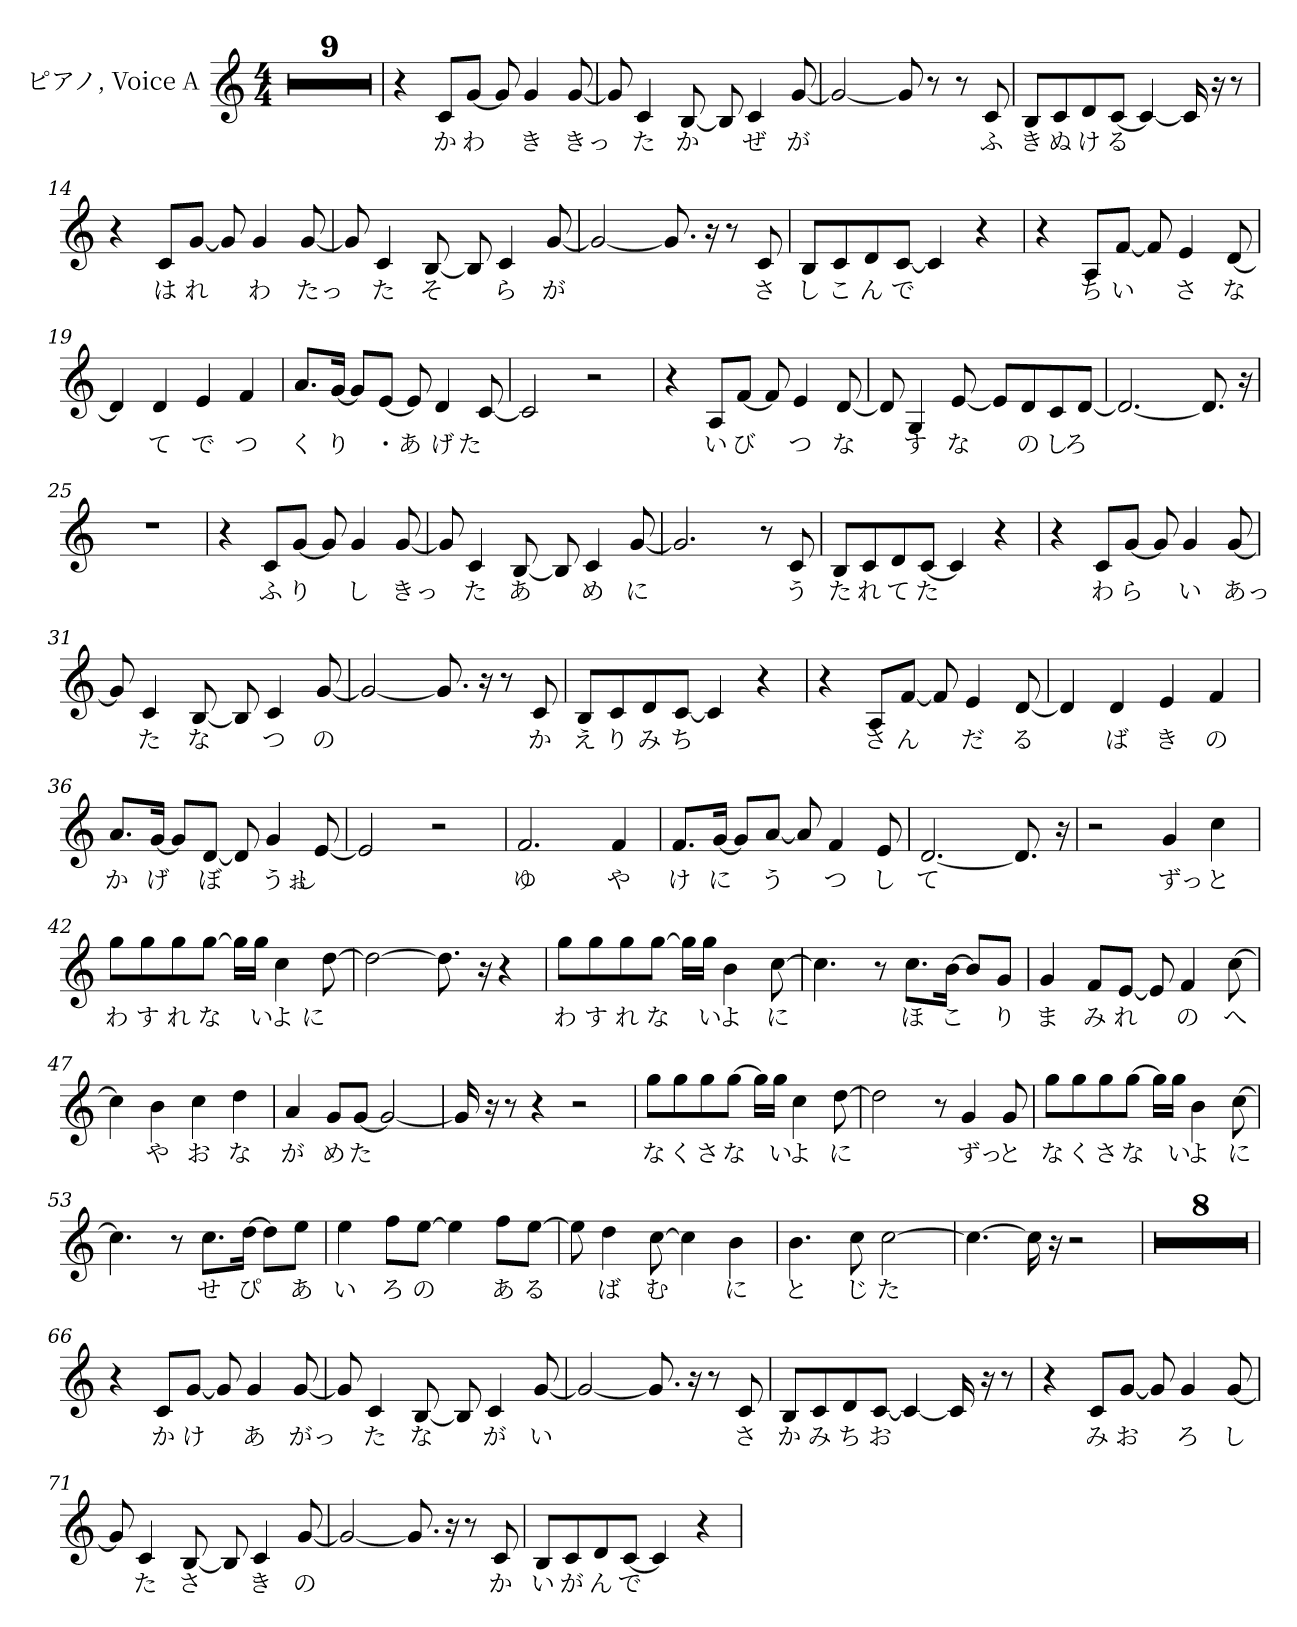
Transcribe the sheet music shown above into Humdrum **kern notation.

**kern	**text
*part1	*part1
*staff1	*staff1
*I"ピアノ, Voice A	*
*clefG2	*
*k[]	*
*M4/4	*
*MM137	*
=1	=1
1r	.
=2	=2
1r	.
=3	=3
1r	.
=4	=4
1r	.
=5	=5
1r	.
=6	=6
1r	.
=7	=7
1r	.
=8	=8
1r	.
=9	=9
1r	.
=10	=10
4r	.
!	!LO:LY:b
8c/L	か
!	!LO:LY:b
[8g/J	わ
8g/]	.
!	!LO:LY:b
4g/	き
!	!LO:LY:b
[8g/	きっ
=11	=11
8g/]	.
!	!LO:LY:b
4c/	た
!	!LO:LY:b
[8B/	か
8B/]	.
!	!LO:LY:b
4c/	ぜ
!	!LO:LY:b
[8g/	が
=12	=12
2g/_	.
8g/]	.
8r	.
8r	.
!	!LO:LY:b
8c/	ふ
!!LO:LB:g=z
=13	=13
!	!LO:LY:b
8B/L	き
!	!LO:LY:b
8c/	ぬ
!	!LO:LY:b
8d/	け
!	!LO:LY:b
[8c/J	る
4c/_	.
16c/]	.
16r	.
8r	.
=14	=14
4r	.
!	!LO:LY:b
8c/L	は
!	!LO:LY:b
[8g/J	れ
8g/]	.
!	!LO:LY:b
4g/	わ
!	!LO:LY:b
[8g/	たっ
=15	=15
8g/]	.
!	!LO:LY:b
4c/	た
!	!LO:LY:b
[8B/	そ
8B/]	.
!	!LO:LY:b
4c/	ら
!	!LO:LY:b
[8g/	が
=16	=16
2g/_	.
8.g/]	.
16r	.
8r	.
!	!LO:LY:b
8c/	さ
=17	=17
!	!LO:LY:b
8B/L	し
!	!LO:LY:b
8c/	こ
!	!LO:LY:b
8d/	ん
!	!LO:LY:b
[8c/J	で
4c/]	.
4r	.
!!LO:LB:g=z
=18	=18
4r	.
!	!LO:LY:b
8A/L	ち
!	!LO:LY:b
[8f/J	い
8f/]	.
!	!LO:LY:b
4e/	さ
!	!LO:LY:b
[8d/	な
=19	=19
4d/]	.
!	!LO:LY:b
4d/	て
!	!LO:LY:b
4e/	で
!	!LO:LY:b
4f/	つ
=20	=20
!	!LO:LY:b
8.a/L	く
!	!LO:LY:b
[16g/Jk	り
8g/L]	.
!	!LO:LY:b
[8e/J	・あ
8e/]	.
!	!LO:LY:b
4d/	げ
!	!LO:LY:b
[8c/	た
=21	=21
2c/]	.
2r	.
=22	=22
4r	.
!	!LO:LY:b
8A/L	い
!	!LO:LY:b
[8f/J	び
8f/]	.
!	!LO:LY:b
4e/	つ
!	!LO:LY:b
[8d/	な
=23	=23
8d/]	.
!	!LO:LY:b
4G/	す
!	!LO:LY:b
[8e/	な
8e/L]	.
!	!LO:LY:b
8d/	の
!	!LO:LY:b
8c/	し
!	!LO:LY:b
[8d/J	ろ
=24	=24
2.d/_	.
8.d/]	.
16r	.
!!LO:LB:g=z
=25	=25
1r	.
=26	=26
4r	.
!	!LO:LY:b
8c/L	ふ
!	!LO:LY:b
[8g/J	り
8g/]	.
!	!LO:LY:b
4g/	し
!	!LO:LY:b
[8g/	きっ
=27	=27
8g/]	.
!	!LO:LY:b
4c/	た
!	!LO:LY:b
[8B/	あ
8B/]	.
!	!LO:LY:b
4c/	め
!	!LO:LY:b
[8g/	に
=28	=28
2.g/]	.
8r	.
!	!LO:LY:b
8c/	う
=29	=29
!	!LO:LY:b
8B/L	た
!	!LO:LY:b
8c/	れ
!	!LO:LY:b
8d/	て
!	!LO:LY:b
[8c/J	た
4c/]	.
4r	.
=30	=30
4r	.
!	!LO:LY:b
8c/L	わ
!	!LO:LY:b
[8g/J	ら
8g/]	.
!	!LO:LY:b
4g/	い
!	!LO:LY:b
[8g/	あっ
!!LO:LB:g=z
=31	=31
8g/]	.
!	!LO:LY:b
4c/	た
!	!LO:LY:b
[8B/	な
8B/]	.
!	!LO:LY:b
4c/	つ
!	!LO:LY:b
[8g/	の
=32	=32
2g/_	.
8.g/]	.
16r	.
8r	.
!	!LO:LY:b
8c/	か
=33	=33
!	!LO:LY:b
8B/L	え
!	!LO:LY:b
8c/	り
!	!LO:LY:b
8d/	み
!	!LO:LY:b
[8c/J	ち
4c/]	.
4r	.
=34	=34
4r	.
!	!LO:LY:b
8A/L	さ
!	!LO:LY:b
[8f/J	ん
8f/]	.
!	!LO:LY:b
4e/	だ
!	!LO:LY:b
[8d/	る
=35	=35
4d/]	.
!	!LO:LY:b
4d/	ば
!	!LO:LY:b
4e/	き
!	!LO:LY:b
4f/	の
=36	=36
!	!LO:LY:b
8.a/L	か
!	!LO:LY:b
[16g/Jk	げ
8g/L]	.
!	!LO:LY:b
[8d/J	ぼ
8d/]	.
!	!LO:LY:b
4g/	うぉ
!	!LO:LY:b
[8e/	し
=37	=37
2e/]	.
2r	.
!!LO:LB:g=z
=38	=38
!	!LO:LY:b
2.f/	ゆ
!	!LO:LY:b
4f/	や
=39	=39
!	!LO:LY:b
8.f/L	け
!	!LO:LY:b
[16g/Jk	に
8g/L]	.
!	!LO:LY:b
[8a/J	う
8a/]	.
!	!LO:LY:b
4f/	つ
!	!LO:LY:b
8e/	し
=40	=40
!	!LO:LY:b
[2.d/	て
8.d/]	.
16r	.
=41	=41
2r	.
!	!LO:LY:b
4g/	ずっ
!	!LO:LY:b
4cc\	と
=42	=42
!	!LO:LY:b
8gg\L	わ
!	!LO:LY:b
8gg\	す
!	!LO:LY:b
8gg\	れ
!	!LO:LY:b
[8gg\J	な
16gg\LL]	.
!	!LO:LY:b
16gg\JJ	い
!	!LO:LY:b
4cc\	よ
!	!LO:LY:b
[8dd\	に
=43	=43
2dd\_	.
8.dd\]	.
16r	.
4r	.
=44	=44
!	!LO:LY:b
8gg\L	わ
!	!LO:LY:b
8gg\	す
!	!LO:LY:b
8gg\	れ
!	!LO:LY:b
[8gg\J	な
16gg\LL]	.
!	!LO:LY:b
16gg\JJ	い
!	!LO:LY:b
4b\	よ
!	!LO:LY:b
[8cc\	に
!!LO:LB:g=z
=45	=45
4.cc\]	.
8r	.
!	!LO:LY:b
8.cc\L	ほ
!	!LO:LY:b
[16b\Jk	こ
8b/L]	.
!	!LO:LY:b
8g/J	り
=46	=46
!	!LO:LY:b
4g/	ま
!	!LO:LY:b
8f/L	み
!	!LO:LY:b
[8e/J	れ
8e/]	.
!	!LO:LY:b
4f/	の
!	!LO:LY:b
[8cc\	へ
=47	=47
4cc\]	.
!	!LO:LY:b
4b\	や
!	!LO:LY:b
4cc\	お
!	!LO:LY:b
4dd\	な
=48	=48
!	!LO:LY:b
4a/	が
!	!LO:LY:b
8g/L	め
!	!LO:LY:b
[8g/J	た
2g/_	.
=49	=49
16g/]	.
16r	.
8r	.
4r	.
2r	.
=50	=50
!	!LO:LY:b
8gg\L	な
!	!LO:LY:b
8gg\	く
!	!LO:LY:b
8gg\	さ
!	!LO:LY:b
[8gg\J	な
16gg\LL]	.
!	!LO:LY:b
16gg\JJ	い
!	!LO:LY:b
4cc\	よ
!	!LO:LY:b
[8dd\	に
=51	=51
2dd\]	.
8r	.
!	!LO:LY:b
4g/	ずっ
!	!LO:LY:b
8g/	と
!!LO:LB:g=z
=52	=52
!	!LO:LY:b
8gg\L	な
!	!LO:LY:b
8gg\	く
!	!LO:LY:b
8gg\	さ
!	!LO:LY:b
[8gg\J	な
16gg\LL]	.
!	!LO:LY:b
16gg\JJ	い
!	!LO:LY:b
4b\	よ
!	!LO:LY:b
[8cc\	に
=53	=53
4.cc\]	.
8r	.
!	!LO:LY:b
8.cc\L	せ
!	!LO:LY:b
[16dd\Jk	ぴ
8dd\L]	.
!	!LO:LY:b
8ee\J	あ
=54	=54
!	!LO:LY:b
4ee\	い
!	!LO:LY:b
8ff\L	ろ
!	!LO:LY:b
[8ee\J	の
4ee\]	.
!	!LO:LY:b
8ff\L	あ
!	!LO:LY:b
[8ee\J	る
=55	=55
8ee\]	.
!	!LO:LY:b
4dd\	ば
!	!LO:LY:b
[8cc\	む
4cc\]	.
!	!LO:LY:b
4b\	に
=56	=56
!	!LO:LY:b
4.b\	と
!	!LO:LY:b
8cc\	じ
!	!LO:LY:b
[2cc\	た
=57	=57
4.cc\_	.
16cc\]	.
16r	.
2r	.
=58	=58
1r	.
=59	=59
1r	.
=60	=60
1r	.
=61	=61
1r	.
!!LO:LB:g=z
=62	=62
1r	.
=63	=63
1r	.
=64	=64
1r	.
=65	=65
1r	.
=66	=66
4r	.
!	!LO:LY:b
8c/L	か
!	!LO:LY:b
[8g/J	け
8g/]	.
!	!LO:LY:b
4g/	あ
!	!LO:LY:b
[8g/	がっ
=67	=67
8g/]	.
!	!LO:LY:b
4c/	た
!	!LO:LY:b
[8B/	な
8B/]	.
!	!LO:LY:b
4c/	が
!	!LO:LY:b
[8g/	い
=68	=68
2g/_	.
8.g/]	.
16r	.
8r	.
!	!LO:LY:b
8c/	さ
=69	=69
!	!LO:LY:b
8B/L	か
!	!LO:LY:b
8c/	み
!	!LO:LY:b
8d/	ち
!	!LO:LY:b
[8c/J	お
4c/_	.
16c/]	.
16r	.
8r	.
!!LO:LB:g=z
=70	=70
4r	.
!	!LO:LY:b
8c/L	み
!	!LO:LY:b
[8g/J	お
8g/]	.
!	!LO:LY:b
4g/	ろ
!	!LO:LY:b
[8g/	し
=71	=71
8g/]	.
!	!LO:LY:b
4c/	た
!	!LO:LY:b
[8B/	さ
8B/]	.
!	!LO:LY:b
4c/	き
!	!LO:LY:b
[8g/	の
=72	=72
2g/_	.
8.g/]	.
16r	.
8r	.
!	!LO:LY:b
8c/	か
=73	=73
!	!LO:LY:b
8B/L	い
!	!LO:LY:b
8c/	が
!	!LO:LY:b
8d/	ん
!	!LO:LY:b
[8c/J	で
4c/]	.
4r	.
=	=
*-	*-
